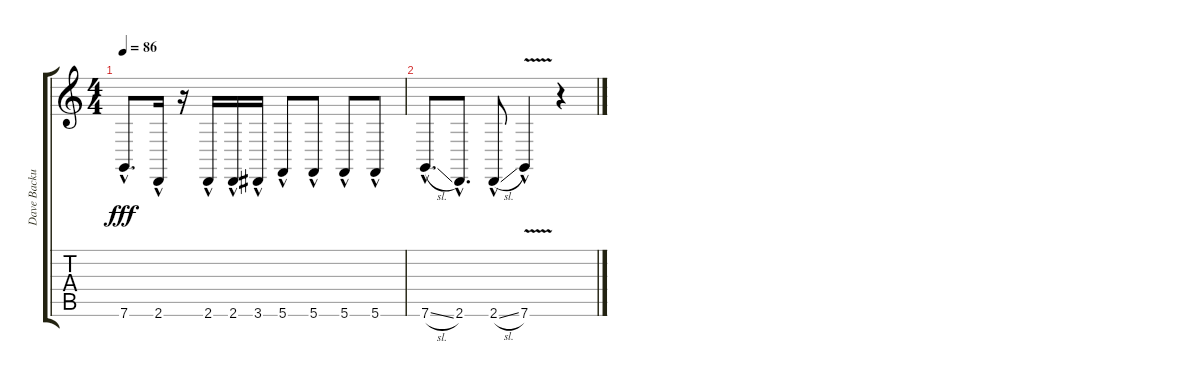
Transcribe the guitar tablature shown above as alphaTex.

\track ("Dave Backup 2" "Dave Backu") {instrument lead6voice}
\staff {score tabs}
\tuning (D4 A3 F3 C3 G2 C2) {hide}
\ts (4 4)
\tempo 86
\clef g2
\ks c
7.6{hac}.8{d dy fff} 2.6{hac}.16 r.16 2.6{hac}.16 2.6{hac}.16 3.6{hac}.16 5.6{hac}.8 5.6{hac}.8 5.6{hac}.8 5.6{hac}.8 |
7.6{sl hac}.8{d} 2.6{hac}.8{d} 2.6{sl hac}.8 7.6{v hac}.4 r.4
